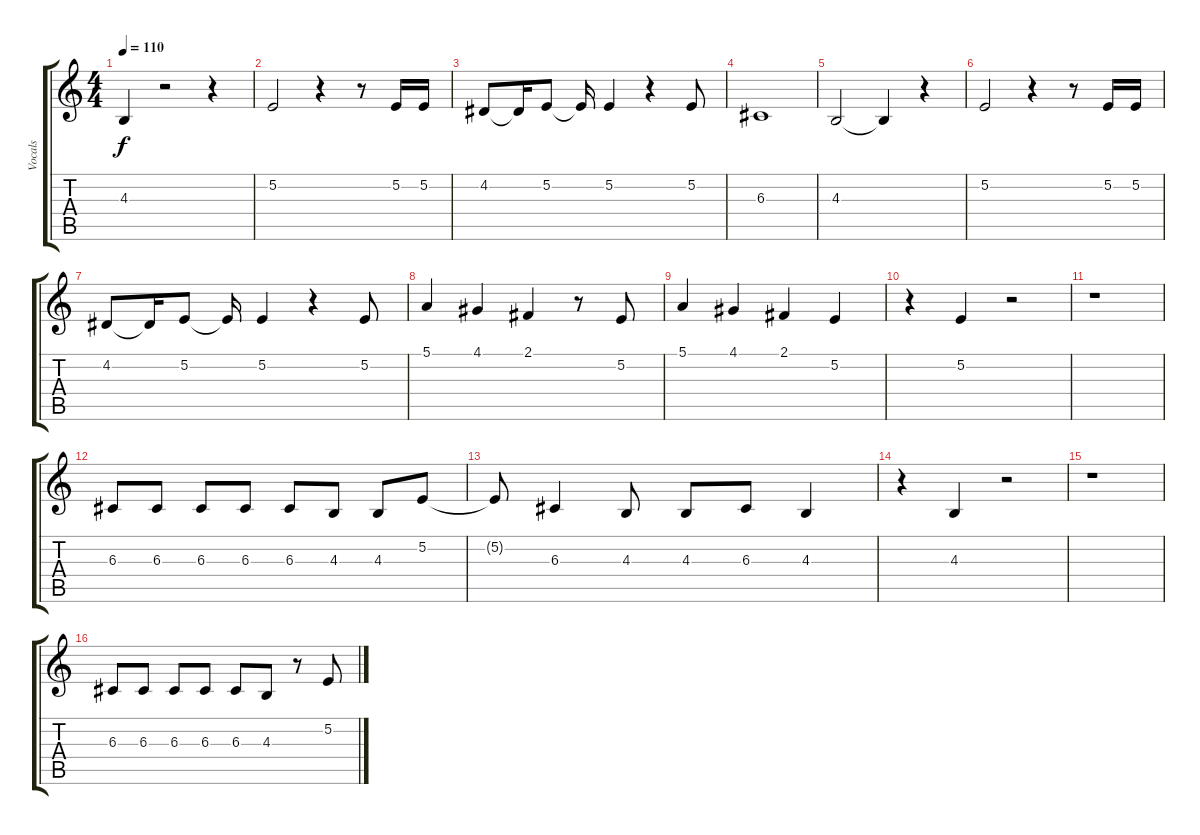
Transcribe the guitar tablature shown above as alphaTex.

\track ("Vocals" "Vocals") {instrument lead6voice}
\staff {score tabs}
\tuning (E4 B3 G3 D3 A2 E2) {hide}
\ts (4 4)
\tempo 110
\clef g2
\ks c
4.3{t}.4{dy f} r.2 r.4 |
5.2.2 r.4 r.8 5.2.16 5.2.16 |
4.2.8 4.2{t}.16 5.2.8 5.2{t}.16 5.2.4 r.4 5.2.8 |
6.3.1 |
4.3.2 4.3{t}.4 r.4 |
5.2.2 r.4 r.8 5.2.16 5.2.16 |
4.2.8 4.2{t}.16 5.2.8 5.2{t}.16 5.2.4 r.4 5.2.8 |
5.1.4 4.1.4 2.1.4 r.8 5.2.8 |
5.1.4 4.1.4 2.1.4 5.2.4 |
r.4 5.2.4 r.2 |
r.1 |
6.3.8 6.3.8 6.3.8 6.3.8 6.3.8 4.3.8 4.3.8 5.2.8 |
5.2{t}.8 6.3.4 4.3.8 4.3.8 6.3.8 4.3.4 |
r.4 4.3.4 r.2 |
r.1 |
6.3.8 6.3.8 6.3.8 6.3.8 6.3.8 4.3.8 r.8 5.2.8
